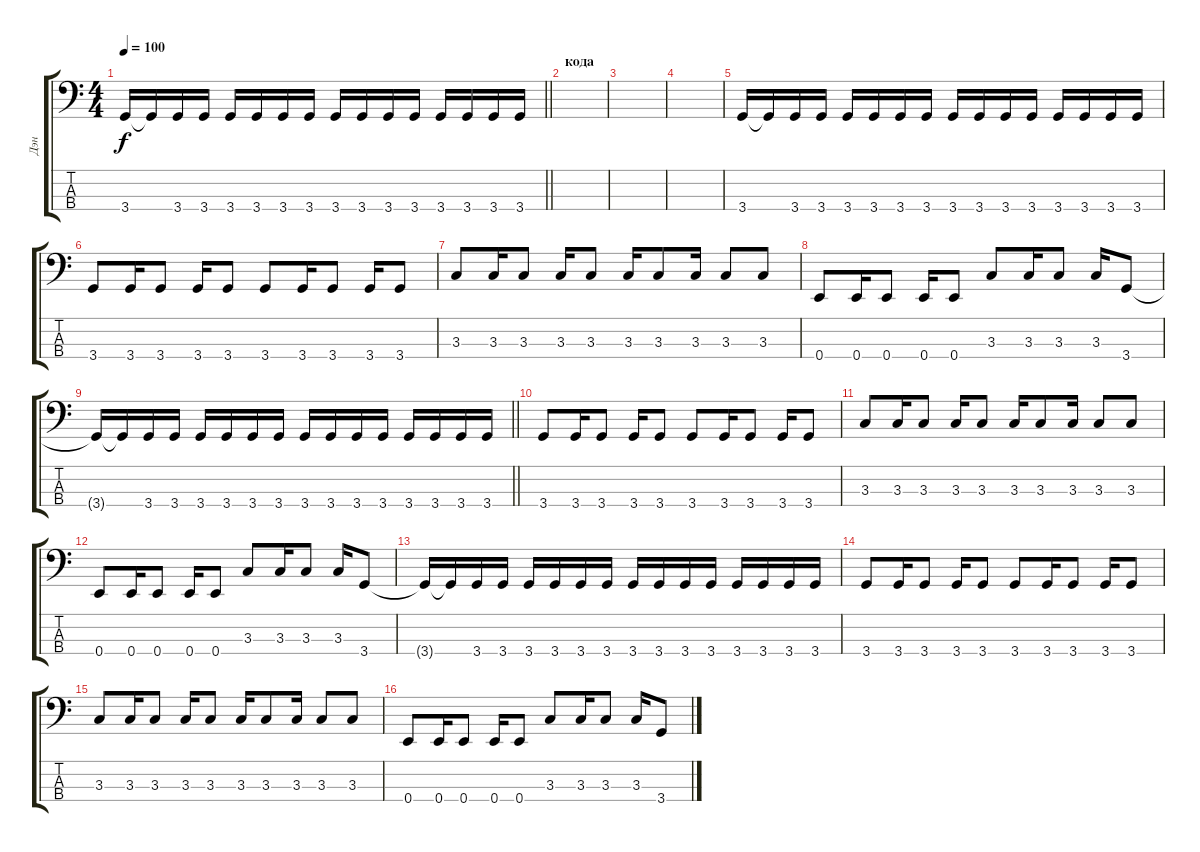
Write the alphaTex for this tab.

\track ("Дэн" "Дэн") {instrument electricbasspick}
\staff {score tabs}
\tuning (G2 D2 A1 E1) {hide}
\ts (4 4)
\tempo 100
\clef f4
\barLineRight lightlight
\ks c
3.4{t}.16{dy f} 3.4{t}.16 3.4.16 3.4.16 3.4.16 3.4.16 3.4.16 3.4.16 3.4.16 3.4.16 3.4.16 3.4.16 3.4.16 3.4.16 3.4.16 3.4.16 |
\section ("" "кода")
|
|
|
3.4.16 3.4{t}.16 3.4.16 3.4.16 3.4.16 3.4.16 3.4.16 3.4.16 3.4.16 3.4.16 3.4.16 3.4.16 3.4.16 3.4.16 3.4.16 3.4.16 |
3.4.8 3.4.16 3.4.8 3.4.16 3.4.8 3.4.8 3.4.16 3.4.8 3.4.16 3.4.8 |
3.3.8 3.3.16 3.3.8 3.3.16 3.3.8 3.3.16 3.3.8 3.3.16 3.3.8 3.3.8 |
0.4.8 0.4.16 0.4.8 0.4.16 0.4.8 3.3.8 3.3.16 3.3.8 3.3.16 3.4.8 |
\barLineRight lightlight
3.4{t}.16 3.4{t}.16 3.4.16 3.4.16 3.4.16 3.4.16 3.4.16 3.4.16 3.4.16 3.4.16 3.4.16 3.4.16 3.4.16 3.4.16 3.4.16 3.4.16 |
3.4.8 3.4.16 3.4.8 3.4.16 3.4.8 3.4.8 3.4.16 3.4.8 3.4.16 3.4.8 |
3.3.8 3.3.16 3.3.8 3.3.16 3.3.8 3.3.16 3.3.8 3.3.16 3.3.8 3.3.8 |
0.4.8 0.4.16 0.4.8 0.4.16 0.4.8 3.3.8 3.3.16 3.3.8 3.3.16 3.4.8 |
3.4{t}.16 3.4{t}.16 3.4.16 3.4.16 3.4.16 3.4.16 3.4.16 3.4.16 3.4.16 3.4.16 3.4.16 3.4.16 3.4.16 3.4.16 3.4.16 3.4.16 |
3.4.8 3.4.16 3.4.8 3.4.16 3.4.8 3.4.8 3.4.16 3.4.8 3.4.16 3.4.8 |
3.3.8 3.3.16 3.3.8 3.3.16 3.3.8 3.3.16 3.3.8 3.3.16 3.3.8 3.3.8 |
0.4.8 0.4.16 0.4.8 0.4.16 0.4.8 3.3.8 3.3.16 3.3.8 3.3.16 3.4.8
